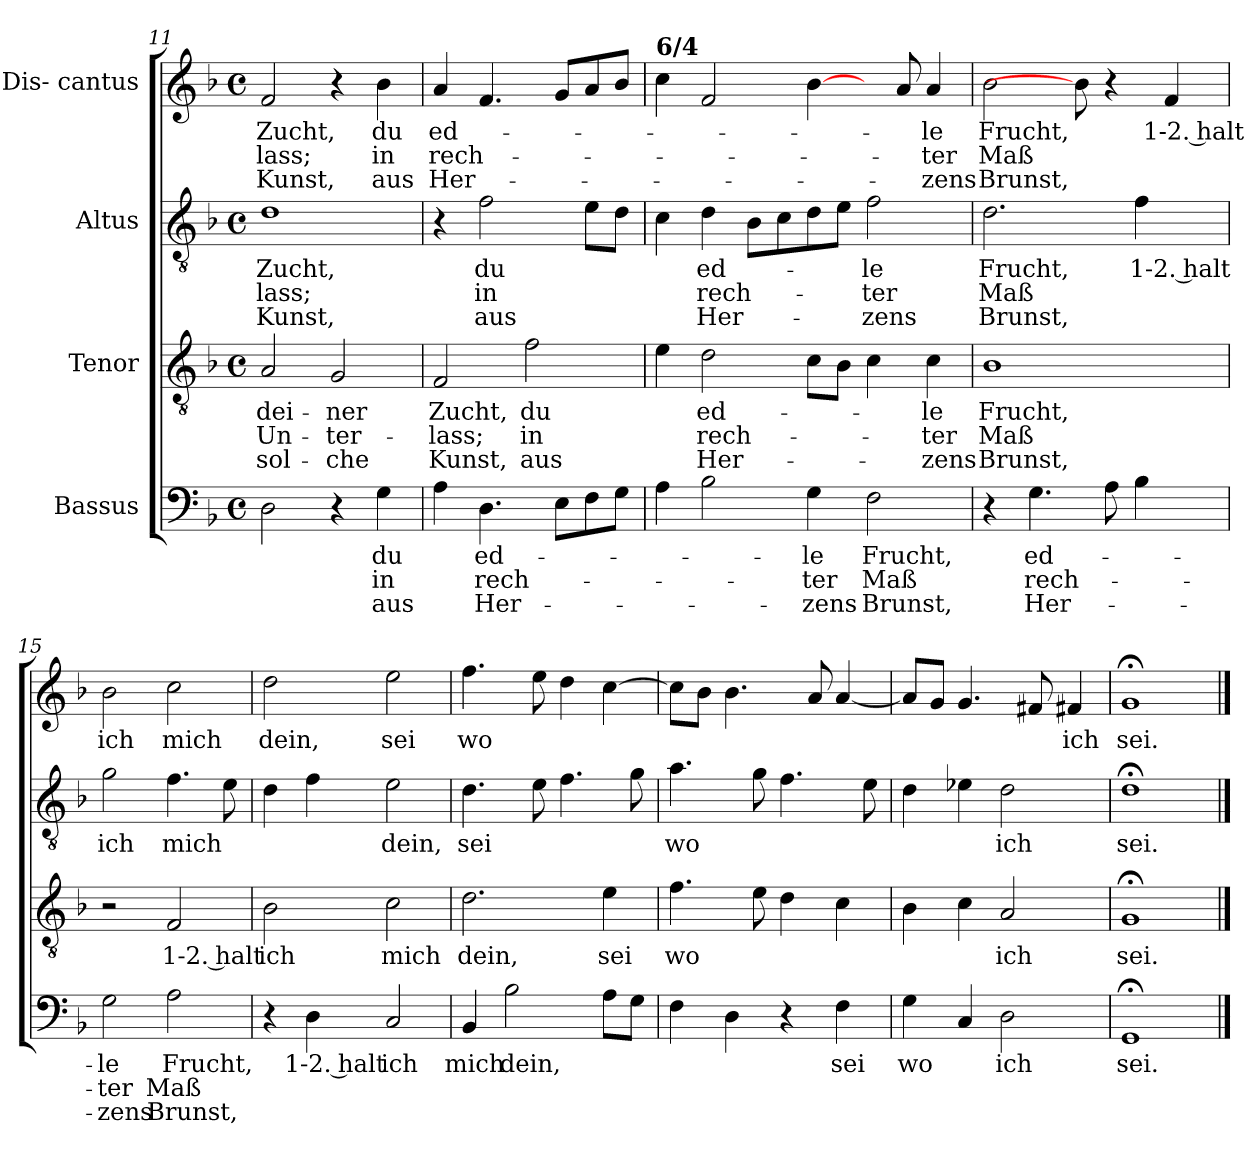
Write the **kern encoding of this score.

**kern	**text	**text	**text	**kern	**text	**text	**text	**kern	**text	**text	**text	**kern	**text	**text	**text
*part4	*part4	*part4	*part4	*part3	*part3	*part3	*part3	*part2	*part2	*part2	*part2	*part1	*part1	*part1	*part1
*staff4	*staff4	*staff4	*staff4	*staff3	*staff3	*staff3	*staff3	*staff2	*staff2	*staff2	*staff2	*staff1	*staff1	*staff1	*staff1
*I"Bassus	*	*	*	*I"Tenor	*	*	*	*I"Altus	*	*	*	*I"Dis- cantus	*	*	*
!!LO:PB:g=z
*clefF4	*	*	*	*clefGv2	*	*	*	*clefGv2	*	*	*	*clefG2	*	*	*
*k[b-]	*	*	*	*k[b-]	*	*	*	*k[b-]	*	*	*	*k[b-]	*	*	*
*M4/4	*	*	*	*M4/4	*	*	*	*M4/4	*	*	*	*M4/4	*	*	*
*met(c)	*	*	*	*met(c)	*	*	*	*met(c)	*	*	*	*met(c)	*	*	*
=11	=11	=11	=11	=11	=11	=11	=11	=11	=11	=11	=11	=11	=11	=11	=11
!	!	!	!	!	!LO:LY:b	!LO:LY:b	!LO:LY:b	!	!LO:LY:b	!LO:LY:b	!LO:LY:b	!	!LO:LY:b	!LO:LY:b	!LO:LY:b
2D\	.	.	.	2A/	dei-	Un-	sol-	1d	Zucht,	-lass;	Kunst,	2f/	Zucht,	-lass;	Kunst,
!	!	!	!	!	!LO:LY:b	!LO:LY:b	!LO:LY:b	!	!	!	!	!	!	!	!
4r	.	.	.	2G/	-ner	-ter-	-che	.	.	.	.	4r	.	.	.
!	!LO:LY:b	!LO:LY:b	!LO:LY:b	!	!	!	!	!	!	!	!	!	!LO:LY:b	!LO:LY:b	!LO:LY:b
4G\	du	in	aus	.	.	.	.	.	.	.	.	4b-\	du	in	aus
=12	=12	=12	=12	=12	=12	=12	=12	=12	=12	=12	=12	=12	=12	=12	=12
!	!	!	!	!	!LO:LY:b	!LO:LY:b	!LO:LY:b	!	!	!	!	!	!LO:LY:b	!LO:LY:b	!LO:LY:b
4A\	.	.	.	2F/	Zucht,	-lass;	Kunst,	4r	.	.	.	4a/	ed-	rech-	Her-
!	!LO:LY:b	!LO:LY:b	!LO:LY:b	!	!	!	!	!	!LO:LY:b	!LO:LY:b	!LO:LY:b	!	!	!	!
4.D\	ed-	rech-	Her-	.	.	.	.	2f\	du	in	aus	4.f/	.	.	.
!	!	!	!	!	!LO:LY:b	!LO:LY:b	!LO:LY:b	!	!	!	!	!	!	!	!
.	.	.	.	2f\	du	in	aus	.	.	.	.	.	.	.	.
8E\L	.	.	.	.	.	.	.	.	.	.	.	8g/L	.	.	.
8F\	.	.	.	.	.	.	.	8e\L	.	.	.	8a/	.	.	.
8G\J	.	.	.	.	.	.	.	8d\J	.	.	.	8b-/J	.	.	.
=13	=13	=13	=13	=13	=13	=13	=13	=13	=13	=13	=13	=13	=13	=13	=13
!	!	!	!	!	!	!	!	!	!	!	!	!LO:TX:a:B:t=6/4	!	!	!
4A\	.	.	.	4e\	.	.	.	4c\	.	.	.	4cc\	.	.	.
!	!	!	!	!	!LO:LY:b	!LO:LY:b	!LO:LY:b	!	!LO:LY:b	!LO:LY:b	!LO:LY:b	!	!	!	!
2B-\	.	.	.	2d\	ed-	rech-	Her-	4d\	ed-	rech-	Her-	2f/	.	.	.
.	.	.	.	.	.	.	.	8B-\L	.	.	.	.	.	.	.
.	.	.	.	.	.	.	.	8c\	.	.	.	.	.	.	.
!	!LO:LY:b	!LO:LY:b	!LO:LY:b	!	!	!	!	!	!	!	!	!	!	!	!
4G\	-le	-ter	-zens	8c\L	.	.	.	8d\	.	.	.	[4b-\	.	.	.
.	.	.	.	8B-\J	.	.	.	8e\J	.	.	.	.	.	.	.
!	!LO:LY:b	!LO:LY:b	!LO:LY:b	!	!	!	!	!	!LO:LY:b	!LO:LY:b	!LO:LY:b	!	!	!	!
2F\	Frucht,	Maß	Brunst,	4c\	.	.	.	2f\	le	-ter	zens	8ryy	.	.	.
.	.	.	.	.	.	.	.	.	.	.	.	8a/	.	.	.
!	!	!	!	!	!LO:LY:b	!LO:LY:b	!LO:LY:b	!	!	!	!	!	!LO:LY:b	!LO:LY:b	!LO:LY:b
.	.	.	.	4c\	-le	-ter	-zens	.	.	.	.	4a/	le	-ter	zens
=14	=14	=14	=14	=14	=14	=14	=14	=14	=14	=14	=14	=14	=14	=14	=14
!	!	!	!	!	!LO:LY:b	!LO:LY:b	!LO:LY:b	!	!LO:LY:b	!LO:LY:b	!LO:LY:b	!	!LO:LY:b	!LO:LY:b	!LO:LY:b
4r	.	.	.	1B-	Frucht,	Maß	Brunst,	2.d\	Frucht,	Maß	Brunst,	2b-\	Frucht,	Maß	Brunst,
!	!LO:LY:b	!LO:LY:b	!LO:LY:b	!	!	!	!	!	!	!	!	!	!	!	!
4.G\	ed-	rech-	Her-	.	.	.	.	.	.	.	.	.	.	.	.
.	.	.	.	.	.	.	.	.	.	.	.	8b-\]	.	.	.
8A\	.	.	.	.	.	.	.	.	.	.	.	4r	.	.	.
!	!	!	!	!	!	!	!	!	!LO:LY:b	!	!	!	!	!	!
4B-\	.	.	.	.	.	.	.	4f\	1-2. halt	.	.	.	.	.	.
!	!	!	!	!	!	!	!	!	!	!	!	!	!LO:LY:b	!	!
.	.	.	.	.	.	.	.	.	.	.	.	4f/	1-2. halt	.	.
8ryy	.	.	.	8ryy	.	.	.	8ryy	.	.	.	.	.	.	.
=15	=15	=15	=15	=15	=15	=15	=15	=15	=15	=15	=15	=15	=15	=15	=15
!	!LO:LY:b	!LO:LY:b	!LO:LY:b	!	!	!	!	!	!LO:LY:b	!	!	!	!LO:LY:b	!	!
2G\	-le	-ter	-zens	2r	.	.	.	2g\	ich	.	.	2b-\	ich	.	.
!	!LO:LY:b	!LO:LY:b	!LO:LY:b	!	!LO:LY:b	!	!	!	!LO:LY:b	!	!	!	!LO:LY:b	!	!
2A\	Frucht,	Maß	Brunst,	2F/	1-2. halt	.	.	4.f\	-mich	.	.	2cc\	mich	.	.
.	.	.	.	.	.	.	.	8e\	.	.	.	.	.	.	.
!!LO:LB:g=z
=16	=16	=16	=16	=16	=16	=16	=16	=16	=16	=16	=16	=16	=16	=16	=16
!	!	!	!	!	!LO:LY:b	!	!	!	!	!	!	!	!LO:LY:b	!	!
4r	.	.	.	2B-\	ich	.	.	4d\	.	.	.	2dd\	dein,	.	.
!	!LO:LY:b	!	!	!	!	!	!	!	!	!	!	!	!	!	!
4D\	1-2. halt	.	.	.	.	.	.	4f\	.	.	.	.	.	.	.
!	!LO:LY:b	!	!	!	!LO:LY:b	!	!	!	!LO:LY:b	!	!	!	!LO:LY:b	!	!
2C/	ich	.	.	2c\	mich	.	.	2e\	dein,	.	.	2ee\	sei	.	.
=17	=17	=17	=17	=17	=17	=17	=17	=17	=17	=17	=17	=17	=17	=17	=17
!	!LO:LY:b	!	!	!	!LO:LY:b	!	!	!	!LO:LY:b	!	!	!	!LO:LY:b	!	!
4BB-/	mich	.	.	2.d\	dein,	.	.	4.d\	sei	.	.	4.ff\	-wo	.	.
!	!LO:LY:b	!	!	!	!	!	!	!	!	!	!	!	!	!	!
2B-\	dein,	.	.	.	.	.	.	.	.	.	.	.	.	.	.
.	.	.	.	.	.	.	.	8e\	.	.	.	8ee\	.	.	.
.	.	.	.	.	.	.	.	4.f\	.	.	.	4dd\	.	.	.
!	!	!	!	!	!LO:LY:b	!	!	!	!	!	!	!	!	!	!
8A\L	.	.	.	4e\	sei	.	.	.	.	.	.	[4cc\	.	.	.
8G\J	.	.	.	.	.	.	.	8g\	.	.	.	.	.	.	.
=18	=18	=18	=18	=18	=18	=18	=18	=18	=18	=18	=18	=18	=18	=18	=18
!	!	!	!	!	!LO:LY:b	!	!	!	!LO:LY:b	!	!	!	!	!	!
4F\	.	.	.	4.f\	-wo	.	.	4.a\	wo	.	.	8cc\L]	.	.	.
.	.	.	.	.	.	.	.	.	.	.	.	8b-\J	.	.	.
4D\	.	.	.	.	.	.	.	.	.	.	.	4.b-\	.	.	.
.	.	.	.	8e\	.	.	.	8g\	.	.	.	.	.	.	.
4r	.	.	.	4d\	.	.	.	4.f\	.	.	.	.	.	.	.
.	.	.	.	.	.	.	.	.	.	.	.	8a/	.	.	.
!	!LO:LY:b	!	!	!	!	!	!	!	!	!	!	!	!	!	!
4F\	sei	.	.	4c\	.	.	.	.	.	.	.	[4a/	.	.	.
.	.	.	.	.	.	.	.	8e\	.	.	.	.	.	.	.
=19	=19	=19	=19	=19	=19	=19	=19	=19	=19	=19	=19	=19	=19	=19	=19
!	!LO:LY:b	!	!	!	!	!	!	!	!	!	!	!	!	!	!
4G\	-wo	.	.	4B-\	.	.	.	4d\	.	.	.	8a/L]	.	.	.
.	.	.	.	.	.	.	.	.	.	.	.	8g/J	.	.	.
4C/	.	.	.	4c\	.	.	.	4e-X\	.	.	.	4.g/	.	.	.
!	!LO:LY:b	!	!	!	!LO:LY:b	!	!	!	!LO:LY:b	!	!	!	!	!	!
2D\	ich	.	.	2A/	ich	.	.	2d\	ich	.	.	.	.	.	.
.	.	.	.	.	.	.	.	.	.	.	.	8f#X/	.	.	.
!	!	!	!	!	!	!	!	!	!	!	!	!	!LO:LY:b	!	!
.	.	.	.	.	.	.	.	.	.	.	.	4f#X/	ich	.	.
=20	=20	=20	=20	=20	=20	=20	=20	=20	=20	=20	=20	=20	=20	=20	=20
!	!LO:LY:b	!	!	!	!LO:LY:b	!	!	!	!LO:LY:b	!	!	!	!LO:LY:b	!	!
1GG;<	sei.	.	.	1G;<	sei.	.	.	1d;<	sei.	.	.	1g;<	sei.	.	.
==	==	==	==	==	==	==	==	==	==	==	==	==	==	==	==
*-	*-	*-	*-	*-	*-	*-	*-	*-	*-	*-	*-	*-	*-	*-	*-
